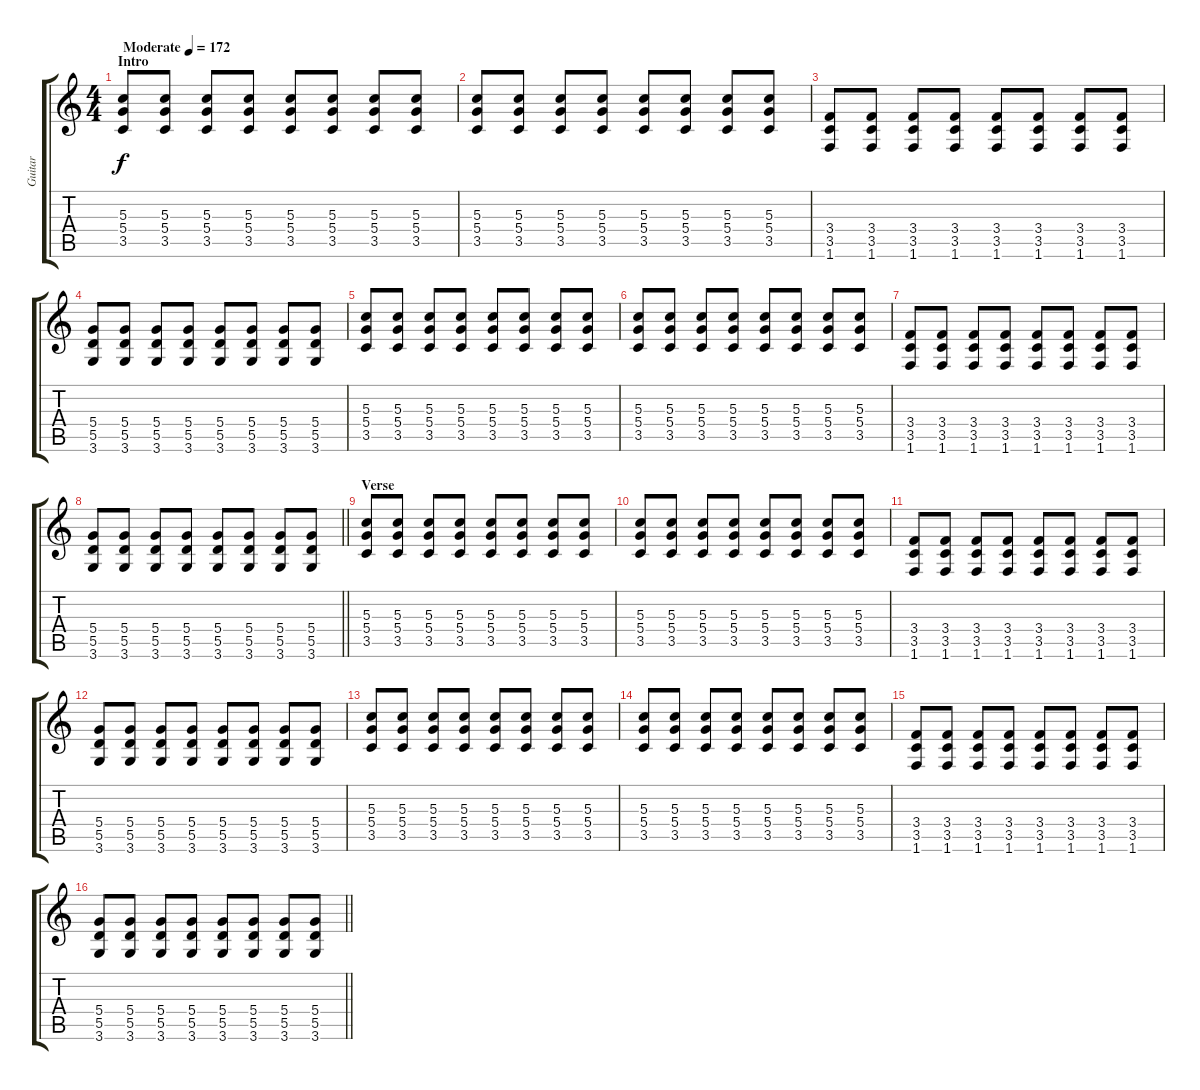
\track ("Guitar" "Guitar") {instrument distortionguitar}
\staff {score tabs}
\tuning (E4 B3 G3 D3 A2 E2) {hide}
\ts (4 4)
\section ("" "Intro")
\tempo (172 "Moderate")
\clef g2
\ks c
(5.3 5.4 3.5).8{dy f instrument distortionguitar} (5.3 5.4 3.5).8 (5.3 5.4 3.5).8 (5.3 5.4 3.5).8 (5.3 5.4 3.5).8 (5.3 5.4 3.5).8 (5.3 5.4 3.5).8 (5.3 5.4 3.5).8 |
(5.3 5.4 3.5).8 (5.3 5.4 3.5).8 (5.3 5.4 3.5).8 (5.3 5.4 3.5).8 (5.3 5.4 3.5).8 (5.3 5.4 3.5).8 (5.3 5.4 3.5).8 (5.3 5.4 3.5).8 |
(3.4 3.5 1.6).8 (3.4 3.5 1.6).8 (3.4 3.5 1.6).8 (3.4 3.5 1.6).8 (3.4 3.5 1.6).8 (3.4 3.5 1.6).8 (3.4 3.5 1.6).8 (3.4 3.5 1.6).8 |
(5.4 5.5 3.6).8 (5.4 5.5 3.6).8 (5.4 5.5 3.6).8 (5.4 5.5 3.6).8 (5.4 5.5 3.6).8 (5.4 5.5 3.6).8 (5.4 5.5 3.6).8 (5.4 5.5 3.6).8 |
(5.3 5.4 3.5).8 (5.3 5.4 3.5).8 (5.3 5.4 3.5).8 (5.3 5.4 3.5).8 (5.3 5.4 3.5).8 (5.3 5.4 3.5).8 (5.3 5.4 3.5).8 (5.3 5.4 3.5).8 |
(5.3 5.4 3.5).8 (5.3 5.4 3.5).8 (5.3 5.4 3.5).8 (5.3 5.4 3.5).8 (5.3 5.4 3.5).8 (5.3 5.4 3.5).8 (5.3 5.4 3.5).8 (5.3 5.4 3.5).8 |
(3.4 3.5 1.6).8 (3.4 3.5 1.6).8 (3.4 3.5 1.6).8 (3.4 3.5 1.6).8 (3.4 3.5 1.6).8 (3.4 3.5 1.6).8 (3.4 3.5 1.6).8 (3.4 3.5 1.6).8 |
\barLineRight lightlight
(5.4 5.5 3.6).8 (5.4 5.5 3.6).8 (5.4 5.5 3.6).8 (5.4 5.5 3.6).8 (5.4 5.5 3.6).8 (5.4 5.5 3.6).8 (5.4 5.5 3.6).8 (5.4 5.5 3.6).8 |
\section ("" "Verse")
(5.3 5.4 3.5).8 (5.3 5.4 3.5).8 (5.3 5.4 3.5).8 (5.3 5.4 3.5).8 (5.3 5.4 3.5).8 (5.3 5.4 3.5).8 (5.3 5.4 3.5).8 (5.3 5.4 3.5).8 |
(5.3 5.4 3.5).8 (5.3 5.4 3.5).8 (5.3 5.4 3.5).8 (5.3 5.4 3.5).8 (5.3 5.4 3.5).8 (5.3 5.4 3.5).8 (5.3 5.4 3.5).8 (5.3 5.4 3.5).8 |
(3.4 3.5 1.6).8 (3.4 3.5 1.6).8 (3.4 3.5 1.6).8 (3.4 3.5 1.6).8 (3.4 3.5 1.6).8 (3.4 3.5 1.6).8 (3.4 3.5 1.6).8 (3.4 3.5 1.6).8 |
(5.4 5.5 3.6).8 (5.4 5.5 3.6).8 (5.4 5.5 3.6).8 (5.4 5.5 3.6).8 (5.4 5.5 3.6).8 (5.4 5.5 3.6).8 (5.4 5.5 3.6).8 (5.4 5.5 3.6).8 |
(5.3 5.4 3.5).8 (5.3 5.4 3.5).8 (5.3 5.4 3.5).8 (5.3 5.4 3.5).8 (5.3 5.4 3.5).8 (5.3 5.4 3.5).8 (5.3 5.4 3.5).8 (5.3 5.4 3.5).8 |
(5.3 5.4 3.5).8 (5.3 5.4 3.5).8 (5.3 5.4 3.5).8 (5.3 5.4 3.5).8 (5.3 5.4 3.5).8 (5.3 5.4 3.5).8 (5.3 5.4 3.5).8 (5.3 5.4 3.5).8 |
(3.4 3.5 1.6).8 (3.4 3.5 1.6).8 (3.4 3.5 1.6).8 (3.4 3.5 1.6).8 (3.4 3.5 1.6).8 (3.4 3.5 1.6).8 (3.4 3.5 1.6).8 (3.4 3.5 1.6).8 |
\barLineRight lightlight
(5.4 5.5 3.6).8 (5.4 5.5 3.6).8 (5.4 5.5 3.6).8 (5.4 5.5 3.6).8 (5.4 5.5 3.6).8 (5.4 5.5 3.6).8 (5.4 5.5 3.6).8 (5.4 5.5 3.6).8
